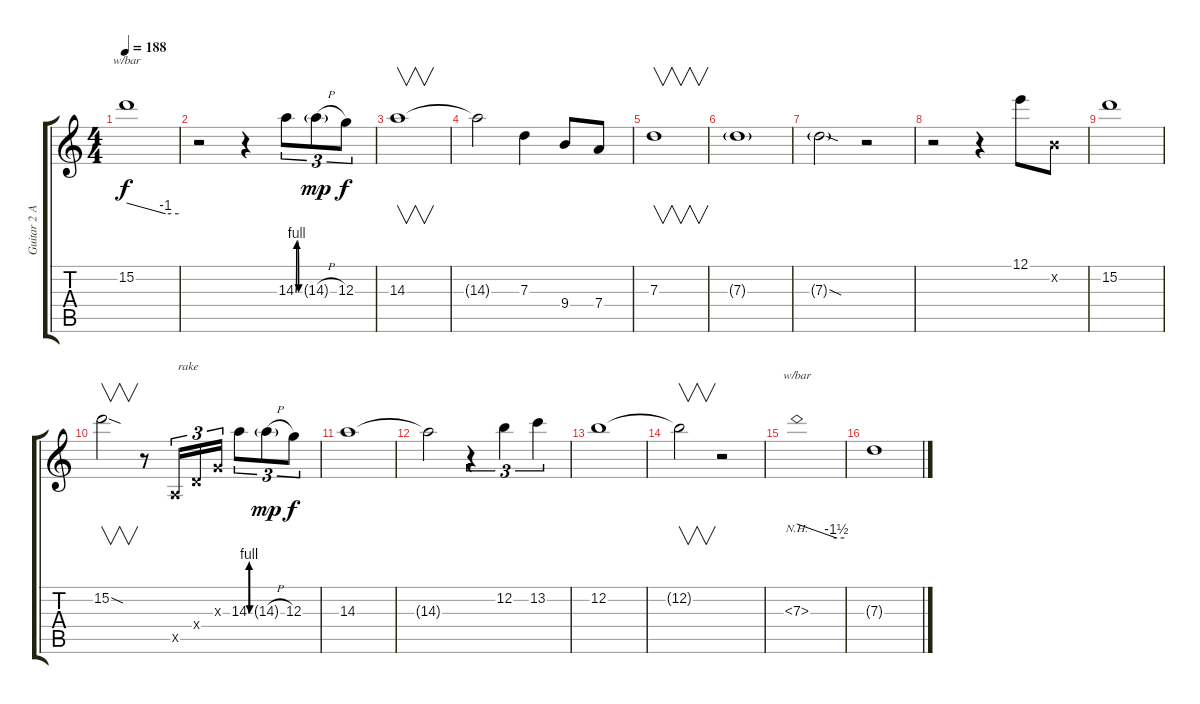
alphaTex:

\track ("Guitar 2 Adrian Smith" "Guitar 2 A") {instrument distortionguitar}
\staff {score tabs}
\tuning (E4 B3 G3 D3 A2 E2) {hide}
\ts (4 4)
\tempo 188
\clef g2
\ks c
15.2.1{tbe (custom default 0 0 45 -4 60 -4) dy f} |
r.2 r.4 14.3{be (custom 0 0 15 4 30 4 45 0 60 0)}.8{tu (3 2)} 14.3{h g}.8{tu (3 2) dy mp} 12.3.8{tu (3 2) dy f} |
14.3.1{v} |
14.3{t}.2 7.3.4 9.4.8 7.4.8 |
7.3.1{v} |
7.3{g}.1 |
7.3{sod g}.2 r.2 |
r.2 r.4 12.1.8 0.2{x}.8 |
15.2.1 |
15.2{sod}.2{v} r.8 0.5{x}.16{tu (3 2) txt " rake"} 0.4{x}.16{tu (3 2)} 0.3{x}.16{tu (3 2)} 14.3{be (custom 0 0 15 4 30 4 45 0 60 0)}.8{tu (3 2)} 14.3{h g}.8{tu (3 2) dy mp} 12.3.8{tu (3 2) dy f} |
14.3.1 |
14.3{t}.2 r.4{tu (3 2)} 12.2.4{tu (3 2)} 13.2.4{tu (3 2)} |
12.2.1 |
12.2{t}.2{v} r.2 |
7.3{nh}.1{tbe (custom default 0 0 50 -6 60 -6)} |
7.3{t}.1
